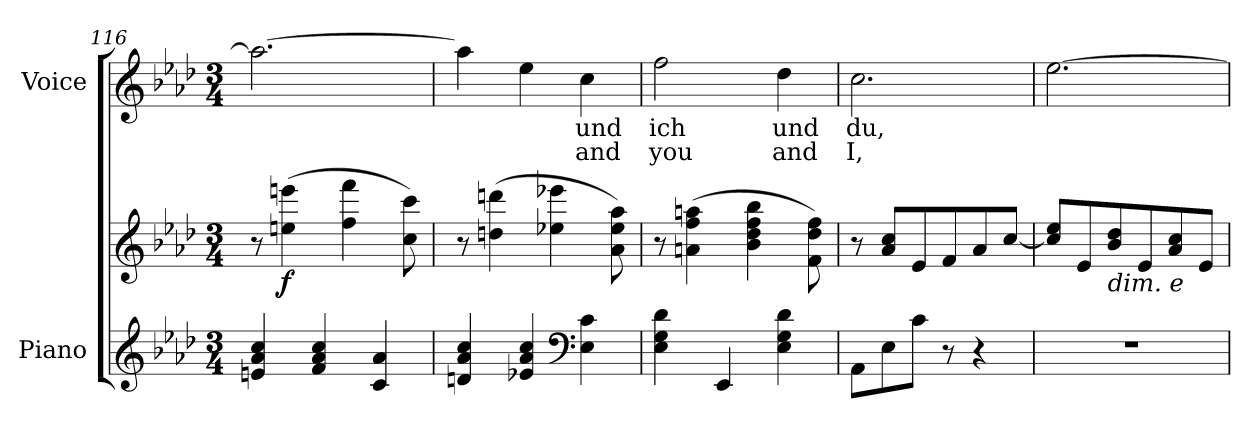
**kern	**kern	**dynam	**kern	**text	**text
*part2	*part2	*part2	*part1	*part1	*part1
*staff3	*staff2	*staff2/3	*staff1	*staff1	*staff1
*I"Piano	*	*	*I"Voice	*	*
*I'Pno	*	*	*	*	*
!!LO:LB:g=z
*clefG2	*clefG2	*	*clefG2	*	*
*k[b-e-a-d-]	*k[b-e-a-d-]	*	*k[b-e-a-d-]	*	*
*M3/4	*M3/4	*	*M3/4	*	*
=116	=116	=116	=116	=116	=116
4en/ 4a-/ 4cc/	8r	.	2.aa-\_	.	.
!	!	!LO:DY:b	!	!	!
.	(>4een\ 4eeen\	f	.	.	.
4f/ 4a-/ 4cc/	.	.	.	.	.
.	4ff\ 4fff\	.	.	.	.
4c/ 4a-/	.	.	.	.	.
.	8cc\ 8ccc\)	.	.	.	.
=117	=117	=117	=117	=117	=117
4dn/ 4a-/ 4cc/	8r	.	4aa-\]	.	.
.	(>4ddn\ 4dddn\	.	.	.	.
4e-X/ 4a-/ 4cc/	.	.	4ee-\	.	.
.	4ee-X\ 4eee-X\	.	.	.	.
*clefF4	*	*	*	*	*
!	!	!	!	!LO:LY:b	!LO:LY:b
4E-\ 4c\	.	.	4cc\	und	and
.	8a-\ 8ee-\ 8aa-\)	.	.	.	.
=118	=118	=118	=118	=118	=118
!	!	!	!	!LO:LY:b	!LO:LY:b
4E-\ 4G\ 4d-\	8r	.	2ff\	ich	you
.	(>4an\ 4ff\ 4aan\	.	.	.	.
4EE-/	.	.	.	.	.
.	4b-\ 4dd-\ 4ff\ 4bb-\	.	.	.	.
!	!	!	!	!LO:LY:b	!LO:LY:b
4E-\ 4G\ 4d-\	.	.	4dd-\	und	and
.	8f\ 8dd-\ 8ff\)	.	.	.	.
=119	=119	=119	=119	=119	=119
!	!	!	!	!LO:LY:b	!LO:LY:b
8AA-\L	8r	.	2.cc\	du,	I,
8E-\	8a-/ 8cc/L	.	.	.	.
8c\J	8e-/	.	.	.	.
8r	8f/	.	.	.	.
4r	8a-/	.	.	.	.
.	[8cc/J	.	.	.	.
=120	=120	=120	=120	=120	=120
*	*	*	*MM124	*	*
2.r	8cc/] 8ee-/L	.	[2.ee-\	.	.
.	8e-/	.	.	.	.
!	!LO:TX:b:i:t=dim.      e	!	!	!	!
.	8b-/ 8dd-/	.	.	.	.
.	8e-/	.	.	.	.
.	8a-/ 8cc/	.	.	.	.
.	8e-/J	.	.	.	.
=	=	=	=	=	=
*-	*-	*-	*-	*-	*-
